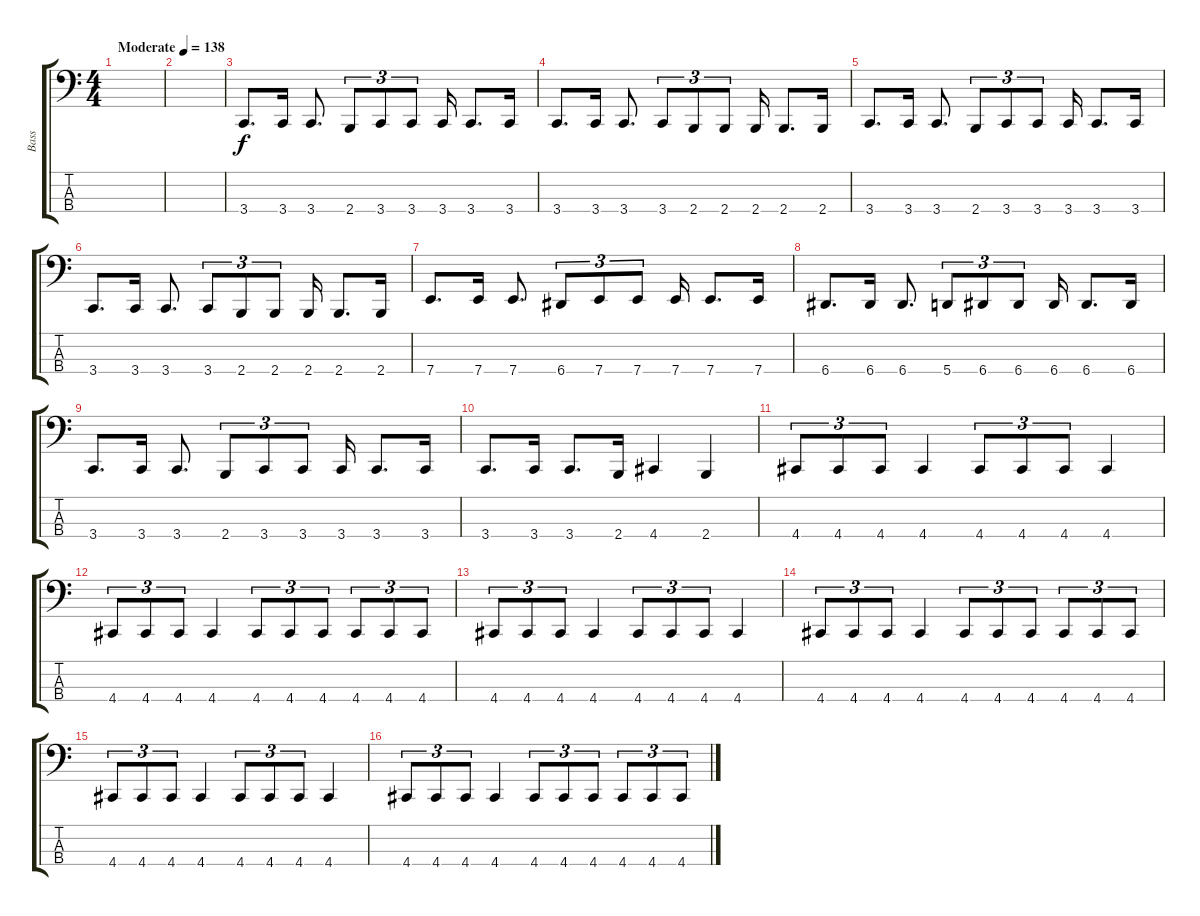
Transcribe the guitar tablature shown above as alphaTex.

\track ("Bass" "Bass") {instrument slapbass1}
\staff {score tabs}
\tuning (C2 G1 D1 A0) {hide}
\ts (4 4)
\tempo (138 "Moderate")
\clef f4
\ks c
|
|
3.4.8{d} 3.4.16 3.4.8{d} 2.4.8{tu (3 2)} 3.4.8{tu (3 2)} 3.4.8{tu (3 2)} 3.4.16 3.4.8{d} 3.4.16 |
3.4.8{d} 3.4.16 3.4.8{d} 3.4.8{tu (3 2)} 2.4.8{tu (3 2)} 2.4.8{tu (3 2)} 2.4.16 2.4.8{d} 2.4.16 |
3.4.8{d} 3.4.16 3.4.8{d} 2.4.8{tu (3 2)} 3.4.8{tu (3 2)} 3.4.8{tu (3 2)} 3.4.16 3.4.8{d} 3.4.16 |
3.4.8{d} 3.4.16 3.4.8{d} 3.4.8{tu (3 2)} 2.4.8{tu (3 2)} 2.4.8{tu (3 2)} 2.4.16 2.4.8{d} 2.4.16 |
7.4.8{d} 7.4.16 7.4.8{d} 6.4.8{tu (3 2)} 7.4.8{tu (3 2)} 7.4.8{tu (3 2)} 7.4.16 7.4.8{d} 7.4.16 |
6.4.8{d} 6.4.16 6.4.8{d} 5.4.8{tu (3 2)} 6.4.8{tu (3 2)} 6.4.8{tu (3 2)} 6.4.16 6.4.8{d} 6.4.16 |
3.4.8{d} 3.4.16 3.4.8{d} 2.4.8{tu (3 2)} 3.4.8{tu (3 2)} 3.4.8{tu (3 2)} 3.4.16 3.4.8{d} 3.4.16 |
3.4.8{d} 3.4.16 3.4.8{d} 2.4.16 4.4.4 2.4.4 |
4.4.8{tu (3 2) volume 7} 4.4.8{tu (3 2)} 4.4.8{tu (3 2)} 4.4.4 4.4.8{tu (3 2)} 4.4.8{tu (3 2)} 4.4.8{tu (3 2)} 4.4.4 |
4.4.8{tu (3 2)} 4.4.8{tu (3 2)} 4.4.8{tu (3 2)} 4.4.4 4.4.8{tu (3 2)} 4.4.8{tu (3 2)} 4.4.8{tu (3 2)} 4.4.8{tu (3 2)} 4.4.8{tu (3 2)} 4.4.8{tu (3 2)} |
4.4.8{tu (3 2)} 4.4.8{tu (3 2)} 4.4.8{tu (3 2)} 4.4.4 4.4.8{tu (3 2)} 4.4.8{tu (3 2)} 4.4.8{tu (3 2)} 4.4.4 |
4.4.8{tu (3 2)} 4.4.8{tu (3 2)} 4.4.8{tu (3 2)} 4.4.4 4.4.8{tu (3 2)} 4.4.8{tu (3 2)} 4.4.8{tu (3 2)} 4.4.8{tu (3 2)} 4.4.8{tu (3 2)} 4.4.8{tu (3 2)} |
4.4.8{tu (3 2)} 4.4.8{tu (3 2)} 4.4.8{tu (3 2)} 4.4.4 4.4.8{tu (3 2)} 4.4.8{tu (3 2)} 4.4.8{tu (3 2)} 4.4.4 |
4.4.8{tu (3 2)} 4.4.8{tu (3 2)} 4.4.8{tu (3 2)} 4.4.4 4.4.8{tu (3 2)} 4.4.8{tu (3 2)} 4.4.8{tu (3 2)} 4.4.8{tu (3 2)} 4.4.8{tu (3 2)} 4.4.8{tu (3 2)}
